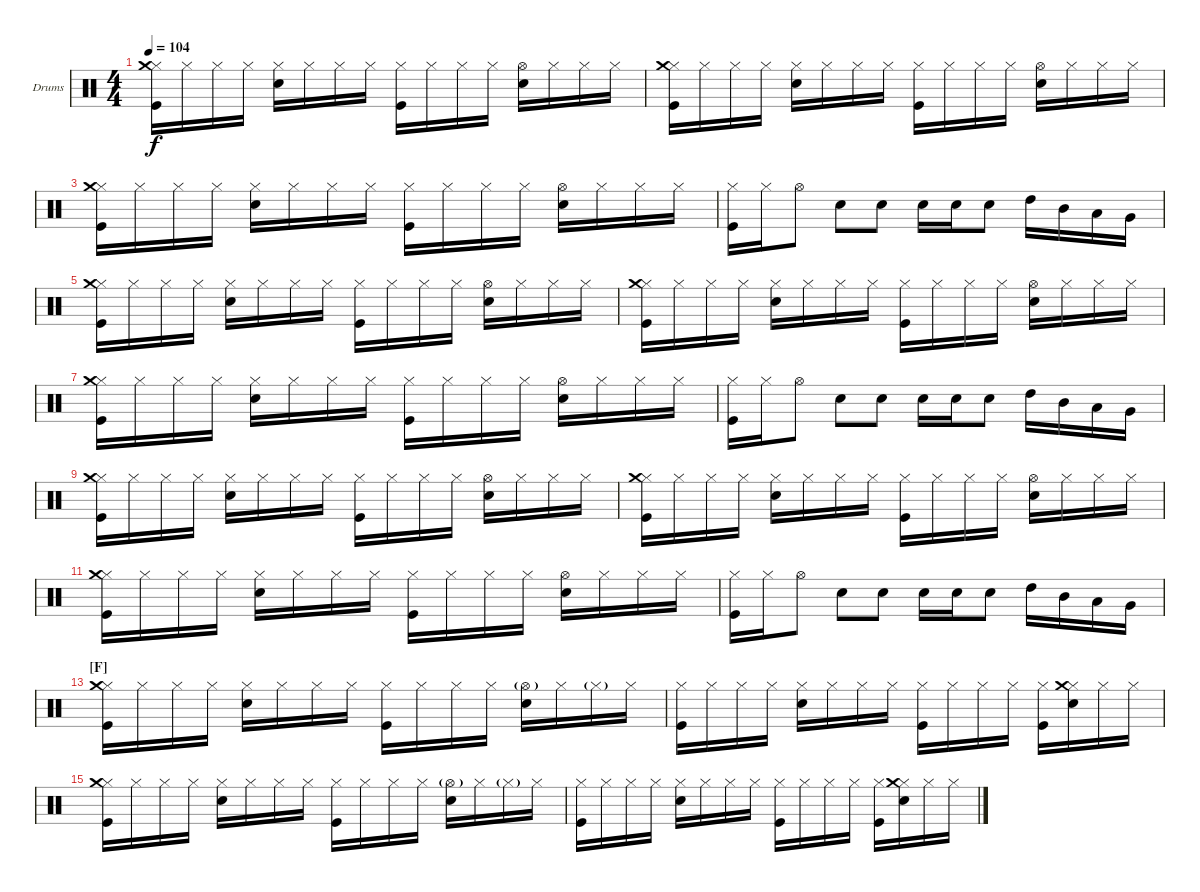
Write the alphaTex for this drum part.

\bracketExtendMode nobrackets
\firstSystemTrackNameOrientation horizontal
\otherSystemsTrackNameOrientation horizontal
\defaultBarNumberDisplay FirstOfSystem
\track ("Drum2" "Drums") {instrument percussion}
\staff {score}
\articulation defaults
\ts (4 4)
\tempo 104
\clef neutral
\scale
0.25
\ks c
("Kick (hit)" "Hi-Hat (closed)" "Crash medium (hit)").16{dy f} "Hi-Hat (closed)".16 "Hi-Hat (closed)".16 "Hi-Hat (closed)".16 ("Snare (hit) 2" "Hi-Hat (closed)").16 "Hi-Hat (closed)".16 "Hi-Hat (closed)".16 "Hi-Hat (closed)".16 ("Kick (hit)" "Hi-Hat (closed)").16 "Hi-Hat (closed)".16 "Hi-Hat (closed)".16 "Hi-Hat (closed)".16 ("Snare (hit) 2" "Hi-Hat (open)").16 "Hi-Hat (closed)".16 "Hi-Hat (closed)".16 "Hi-Hat (closed)".16 |
\scale
0.25 ("Kick (hit)" "Hi-Hat (closed)" "Crash medium (hit)").16 "Hi-Hat (closed)".16 "Hi-Hat (closed)".16 "Hi-Hat (closed)".16 ("Snare (hit) 2" "Hi-Hat (closed)").16 "Hi-Hat (closed)".16 "Hi-Hat (closed)".16 "Hi-Hat (closed)".16 ("Kick (hit)" "Hi-Hat (closed)").16 "Hi-Hat (closed)".16 "Hi-Hat (closed)".16 "Hi-Hat (closed)".16 ("Snare (hit) 2" "Hi-Hat (open)").16 "Hi-Hat (closed)".16 "Hi-Hat (closed)".16 "Hi-Hat (closed)".16 |
\scale
0.25 ("Kick (hit)" "Hi-Hat (closed)" "Crash medium (hit)").16 "Hi-Hat (closed)".16 "Hi-Hat (closed)".16 "Hi-Hat (closed)".16 ("Snare (hit) 2" "Hi-Hat (closed)").16 "Hi-Hat (closed)".16 "Hi-Hat (closed)".16 "Hi-Hat (closed)".16 ("Kick (hit)" "Hi-Hat (closed)").16 "Hi-Hat (closed)".16 "Hi-Hat (closed)".16 "Hi-Hat (closed)".16 ("Snare (hit) 2" "Hi-Hat (open)").16 "Hi-Hat (closed)".16 "Hi-Hat (closed)".16 "Hi-Hat (closed)".16 |
\scale
0.25 ("Kick (hit)" "Hi-Hat (closed)").16 "Hi-Hat (closed)".16 "Hi-Hat (open)".8 "Snare (hit) 2".8 "Snare (hit) 2".8 "Snare (hit) 2".16 "Snare (hit) 2".16 "Snare (hit) 2".8 "High Tom (hit)".16 "Mid Tom (hit)".16 "Low Tom (hit)".16 "Very Low Tom (hit)".16 |
\scale
0.25 ("Kick (hit)" "Hi-Hat (closed)" "Crash medium (hit)").16 "Hi-Hat (closed)".16 "Hi-Hat (closed)".16 "Hi-Hat (closed)".16 ("Snare (hit) 2" "Hi-Hat (closed)").16 "Hi-Hat (closed)".16 "Hi-Hat (closed)".16 "Hi-Hat (closed)".16 ("Kick (hit)" "Hi-Hat (closed)").16 "Hi-Hat (closed)".16 "Hi-Hat (closed)".16 "Hi-Hat (closed)".16 ("Snare (hit) 2" "Hi-Hat (open)").16 "Hi-Hat (closed)".16 "Hi-Hat (closed)".16 "Hi-Hat (closed)".16 |
\scale
0.25 ("Kick (hit)" "Hi-Hat (closed)" "Crash medium (hit)").16 "Hi-Hat (closed)".16 "Hi-Hat (closed)".16 "Hi-Hat (closed)".16 ("Snare (hit) 2" "Hi-Hat (closed)").16 "Hi-Hat (closed)".16 "Hi-Hat (closed)".16 "Hi-Hat (closed)".16 ("Kick (hit)" "Hi-Hat (closed)").16 "Hi-Hat (closed)".16 "Hi-Hat (closed)".16 "Hi-Hat (closed)".16 ("Snare (hit) 2" "Hi-Hat (open)").16 "Hi-Hat (closed)".16 "Hi-Hat (closed)".16 "Hi-Hat (closed)".16 |
\scale
0.25 ("Kick (hit)" "Hi-Hat (closed)" "Crash medium (hit)").16 "Hi-Hat (closed)".16 "Hi-Hat (closed)".16 "Hi-Hat (closed)".16 ("Snare (hit) 2" "Hi-Hat (closed)").16 "Hi-Hat (closed)".16 "Hi-Hat (closed)".16 "Hi-Hat (closed)".16 ("Kick (hit)" "Hi-Hat (closed)").16 "Hi-Hat (closed)".16 "Hi-Hat (closed)".16 "Hi-Hat (closed)".16 ("Snare (hit) 2" "Hi-Hat (open)").16 "Hi-Hat (closed)".16 "Hi-Hat (closed)".16 "Hi-Hat (closed)".16 |
\scale
0.25 ("Kick (hit)" "Hi-Hat (closed)").16 "Hi-Hat (closed)".16 "Hi-Hat (open)".8 "Snare (hit) 2".8 "Snare (hit) 2".8 "Snare (hit) 2".16 "Snare (hit) 2".16 "Snare (hit) 2".8 "High Tom (hit)".16 "Mid Tom (hit)".16 "Low Tom (hit)".16 "Very Low Tom (hit)".16 |
\scale
0.25 ("Kick (hit)" "Hi-Hat (closed)" "Crash medium (hit)").16 "Hi-Hat (closed)".16 "Hi-Hat (closed)".16 "Hi-Hat (closed)".16 ("Snare (hit) 2" "Hi-Hat (closed)").16 "Hi-Hat (closed)".16 "Hi-Hat (closed)".16 "Hi-Hat (closed)".16 ("Kick (hit)" "Hi-Hat (closed)").16 "Hi-Hat (closed)".16 "Hi-Hat (closed)".16 "Hi-Hat (closed)".16 ("Snare (hit) 2" "Hi-Hat (open)").16 "Hi-Hat (closed)".16 "Hi-Hat (closed)".16 "Hi-Hat (closed)".16 |
\scale
0.25 ("Kick (hit)" "Hi-Hat (closed)" "Crash medium (hit)").16 "Hi-Hat (closed)".16 "Hi-Hat (closed)".16 "Hi-Hat (closed)".16 ("Snare (hit) 2" "Hi-Hat (closed)").16 "Hi-Hat (closed)".16 "Hi-Hat (closed)".16 "Hi-Hat (closed)".16 ("Kick (hit)" "Hi-Hat (closed)").16 "Hi-Hat (closed)".16 "Hi-Hat (closed)".16 "Hi-Hat (closed)".16 ("Snare (hit) 2" "Hi-Hat (open)").16 "Hi-Hat (closed)".16 "Hi-Hat (closed)".16 "Hi-Hat (closed)".16 |
\scale
0.25 ("Kick (hit)" "Hi-Hat (closed)" "Crash medium (hit)").16 "Hi-Hat (closed)".16 "Hi-Hat (closed)".16 "Hi-Hat (closed)".16 ("Snare (hit) 2" "Hi-Hat (closed)").16 "Hi-Hat (closed)".16 "Hi-Hat (closed)".16 "Hi-Hat (closed)".16 ("Kick (hit)" "Hi-Hat (closed)").16 "Hi-Hat (closed)".16 "Hi-Hat (closed)".16 "Hi-Hat (closed)".16 ("Snare (hit) 2" "Hi-Hat (open)").16 "Hi-Hat (closed)".16 "Hi-Hat (closed)".16 "Hi-Hat (closed)".16 |
\scale
0.25 ("Kick (hit)" "Hi-Hat (closed)").16 "Hi-Hat (closed)".16 "Hi-Hat (open)".8 "Snare (hit) 2".8 "Snare (hit) 2".8 "Snare (hit) 2".16 "Snare (hit) 2".16 "Snare (hit) 2".8 "High Tom (hit)".16 "Mid Tom (hit)".16 "Low Tom (hit)".16 "Very Low Tom (hit)".16 |
\section ("F" "")
\scale
0.25 ("Kick (hit)" "Hi-Hat (closed)" "Crash medium (hit)").16 "Hi-Hat (closed)".16 "Hi-Hat (closed)".16 "Hi-Hat (closed)".16 ("Snare (hit) 2" "Hi-Hat (closed)").16 "Hi-Hat (closed)".16 "Hi-Hat (closed)".16 "Hi-Hat (closed)".16 ("Kick (hit)" "Hi-Hat (closed)").16 "Hi-Hat (closed)".16 "Hi-Hat (closed)".16 "Hi-Hat (closed)".16 ("Snare (hit) 2" "Hi-Hat (open)"{g}).16 "Hi-Hat (closed)".16 "Hi-Hat (closed)"{g}.16 "Hi-Hat (closed)".16 |
\scale
0.25 ("Kick (hit)" "Hi-Hat (closed)").16 "Hi-Hat (closed)".16 "Hi-Hat (closed)".16 "Hi-Hat (closed)".16 ("Snare (hit) 2" "Hi-Hat (closed)").16 "Hi-Hat (closed)".16 "Hi-Hat (closed)".16 "Hi-Hat (closed)".16 ("Kick (hit)" "Hi-Hat (closed)").16 "Hi-Hat (closed)".16 "Hi-Hat (closed)".16 "Hi-Hat (closed)".16 ("Kick (hit)" "Hi-Hat (closed)").16 ("Snare (hit) 2" "Hi-Hat (closed)" "Crash medium (hit)").16 "Hi-Hat (closed)".16 "Hi-Hat (closed)".16 |
\scale
0.25 ("Kick (hit)" "Hi-Hat (closed)" "Crash medium (hit)").16 "Hi-Hat (closed)".16 "Hi-Hat (closed)".16 "Hi-Hat (closed)".16 ("Snare (hit) 2" "Hi-Hat (closed)").16 "Hi-Hat (closed)".16 "Hi-Hat (closed)".16 "Hi-Hat (closed)".16 ("Kick (hit)" "Hi-Hat (closed)").16 "Hi-Hat (closed)".16 "Hi-Hat (closed)".16 "Hi-Hat (closed)".16 ("Snare (hit) 2" "Hi-Hat (open)"{g}).16 "Hi-Hat (closed)".16 "Hi-Hat (closed)"{g}.16 "Hi-Hat (closed)".16 |
\scale
0.25 ("Kick (hit)" "Hi-Hat (closed)").16 "Hi-Hat (closed)".16 "Hi-Hat (closed)".16 "Hi-Hat (closed)".16 ("Snare (hit) 2" "Hi-Hat (closed)").16 "Hi-Hat (closed)".16 "Hi-Hat (closed)".16 "Hi-Hat (closed)".16 ("Kick (hit)" "Hi-Hat (closed)").16 "Hi-Hat (closed)".16 "Hi-Hat (closed)".16 "Hi-Hat (closed)".16 ("Kick (hit)" "Hi-Hat (closed)").16 ("Snare (hit) 2" "Hi-Hat (closed)" "Crash medium (hit)").16 "Hi-Hat (closed)".16 "Hi-Hat (closed)".16
